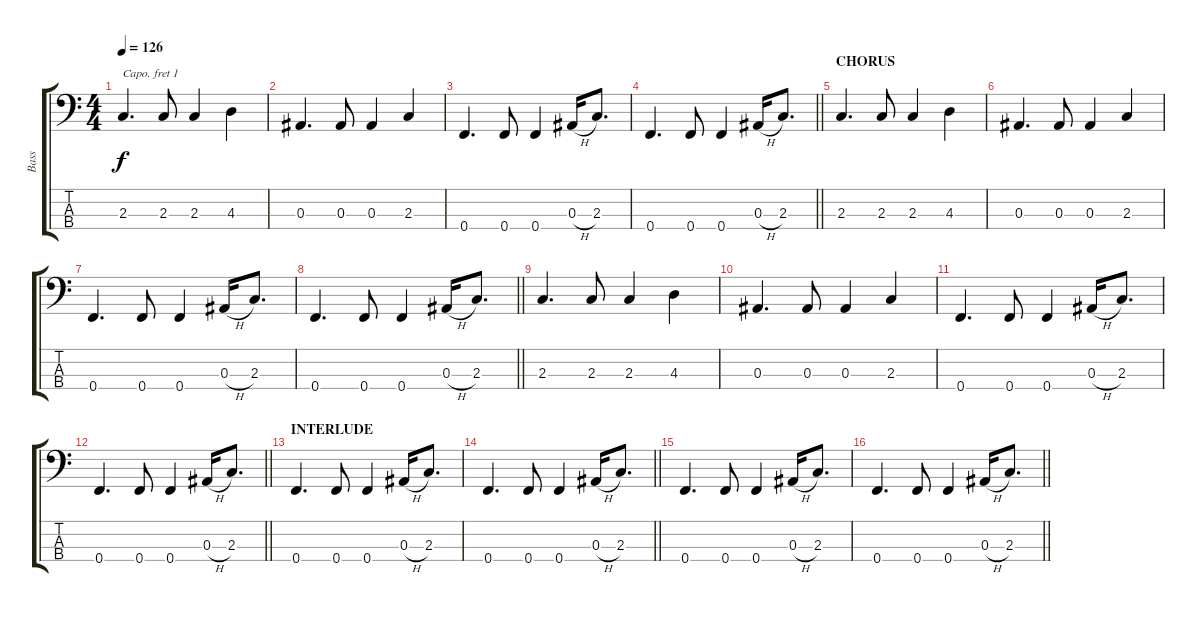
\track ("Bass" "Bass") {instrument electricbassfinger}
\staff {score tabs}
\capo 1
\tuning (G2 D2 A1 E1) {hide}
\ts (4 4)
\tempo 126
\clef f4
\ks c
2.3.4{d dy f} 2.3.8 2.3.4 4.3.4 |
0.3.4{d} 0.3.8 0.3.4 2.3.4 |
0.4.4{d} 0.4.8 0.4.4 0.3{h}.16 2.3.8{d} |
\barLineRight lightlight
0.4.4{d} 0.4.8 0.4.4 0.3{h}.16 2.3.8{d} |
\section ("" "CHORUS")
2.3.4{d} 2.3.8 2.3.4 4.3.4 |
0.3.4{d} 0.3.8 0.3.4 2.3.4 |
0.4.4{d} 0.4.8 0.4.4 0.3{h}.16 2.3.8{d} |
\barLineRight lightlight
0.4.4{d} 0.4.8 0.4.4 0.3{h}.16 2.3.8{d} |
2.3.4{d} 2.3.8 2.3.4 4.3.4 |
0.3.4{d} 0.3.8 0.3.4 2.3.4 |
0.4.4{d} 0.4.8 0.4.4 0.3{h}.16 2.3.8{d} |
\barLineRight lightlight
0.4.4{d} 0.4.8 0.4.4 0.3{h}.16 2.3.8{d} |
\section ("" "INTERLUDE")
0.4.4{d} 0.4.8 0.4.4 0.3{h}.16 2.3.8{d} |
\barLineRight lightlight
0.4.4{d} 0.4.8 0.4.4 0.3{h}.16 2.3.8{d} |
0.4.4{d} 0.4.8 0.4.4 0.3{h}.16 2.3.8{d} |
\barLineRight lightlight
0.4.4{d} 0.4.8 0.4.4 0.3{h}.16 2.3.8{d}
